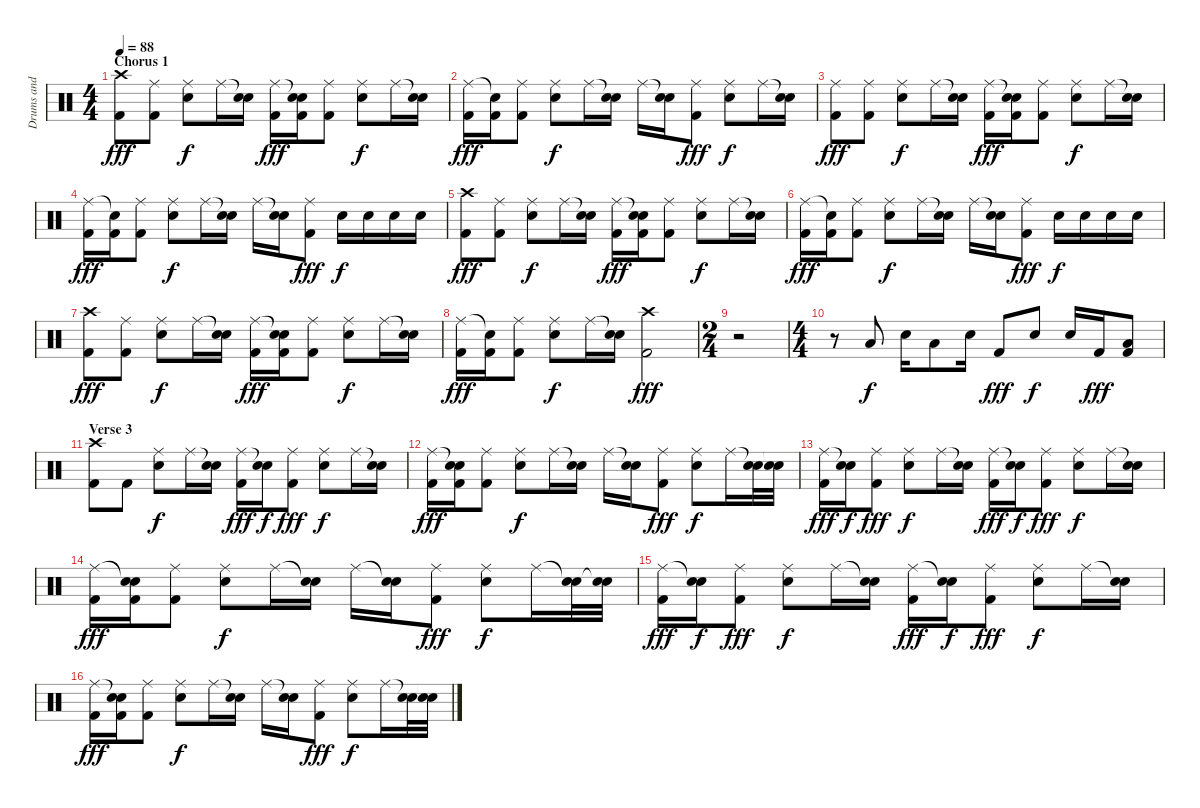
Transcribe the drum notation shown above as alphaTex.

\track ("Drums and Percussion" "Drums and ") {instrument percussion}
\staff {score}
\articulation defaults
\ts (4 4)
\section ("" "Chorus 1")
\tempo 88
\clef neutral
\ks c
("Crash high (hit)" "Kick (hit) 2").8{dy fff} ("Ride (middle)" "Kick (hit) 2").8 ("Ride (middle)" "Snare (hit) 2").8{dy f} "Ride (middle)".16 ("Snare (hit)"{t} "Snare (hit) 2").16 ("Ride (middle)" "Kick (hit) 2").16{dy fff} ("Snare (hit)"{t} "Snare (hit) 2" "Kick (hit) 2").16 ("Ride (middle)" "Kick (hit) 2").8 ("Ride (middle)" "Snare (hit) 2").8{dy f} "Ride (middle)".16 ("Snare (hit)"{t} "Snare (hit) 2").16 |
("Ride (middle)" "Kick (hit) 2").16{dy fff} ("Snare (hit)"{t} "Kick (hit) 2").16 ("Ride (middle)" "Kick (hit) 2").8 ("Ride (middle)" "Snare (hit) 2").8{dy f} "Ride (middle)".16 ("Snare (hit)"{t} "Snare (hit) 2").16 "Ride (middle)".16 ("Snare (hit)"{t} "Snare (hit) 2").16 ("Ride (middle)" "Kick (hit) 2").8{dy fff} ("Ride (middle)" "Snare (hit) 2").8{dy f} "Ride (middle)".16 ("Snare (hit)"{t} "Snare (hit) 2").16 |
("Ride (middle)" "Kick (hit) 2").8{dy fff} ("Ride (middle)" "Kick (hit) 2").8 ("Ride (middle)" "Snare (hit) 2").8{dy f} "Ride (middle)".16 ("Snare (hit)"{t} "Snare (hit) 2").16 ("Ride (middle)" "Kick (hit) 2").16{dy fff} ("Snare (hit)"{t} "Snare (hit) 2" "Kick (hit) 2").16 ("Ride (middle)" "Kick (hit) 2").8 ("Ride (middle)" "Snare (hit) 2").8{dy f} "Ride (middle)".16 ("Snare (hit)"{t} "Snare (hit) 2").16 |
("Ride (middle)" "Kick (hit) 2").16{dy fff} ("Snare (hit)"{t} "Kick (hit) 2").16 ("Ride (middle)" "Kick (hit) 2").8 ("Ride (middle)" "Snare (hit) 2").8{dy f} "Ride (middle)".16 ("Snare (hit)"{t} "Snare (hit) 2").16 "Ride (middle)".16 ("Snare (hit)"{t} "Snare (hit) 2").16 ("Ride (middle)" "Kick (hit) 2").8{dy fff} "Snare (hit) 2".16{dy f} "Snare (hit) 2".16 "Snare (hit) 2".16 "Snare (hit) 2".16 |
("Crash high (hit)" "Kick (hit) 2").8{dy fff} ("Ride (middle)" "Kick (hit) 2").8 ("Ride (middle)" "Snare (hit) 2").8{dy f} "Ride (middle)".16 ("Snare (hit)"{t} "Snare (hit) 2").16 ("Ride (middle)" "Kick (hit) 2").16{dy fff} ("Snare (hit)"{t} "Snare (hit) 2" "Kick (hit) 2").16 ("Ride (middle)" "Kick (hit) 2").8 ("Ride (middle)" "Snare (hit) 2").8{dy f} "Ride (middle)".16 ("Snare (hit)"{t} "Snare (hit) 2").16 |
("Ride (middle)" "Kick (hit) 2").16{dy fff} ("Snare (hit)"{t} "Kick (hit) 2").16 ("Ride (middle)" "Kick (hit) 2").8 ("Ride (middle)" "Snare (hit) 2").8{dy f} "Ride (middle)".16 ("Snare (hit)"{t} "Snare (hit) 2").16 "Ride (middle)".16 ("Snare (hit)"{t} "Snare (hit) 2").16 ("Ride (middle)" "Kick (hit) 2").8{dy fff} "Snare (hit) 2".16{dy f} "Snare (hit) 2".16 "Snare (hit) 2".16 "Snare (hit) 2".16 |
("Crash high (hit)" "Kick (hit) 2").8{dy fff} ("Ride (middle)" "Kick (hit) 2").8 ("Ride (middle)" "Snare (hit) 2").8{dy f} "Ride (middle)".16 ("Snare (hit)"{t} "Snare (hit) 2").16 ("Ride (middle)" "Kick (hit) 2").16{dy fff} ("Snare (hit)"{t} "Snare (hit) 2" "Kick (hit) 2").16 ("Ride (middle)" "Kick (hit) 2").8 ("Ride (middle)" "Snare (hit) 2").8{dy f} "Ride (middle)".16 ("Snare (hit)"{t} "Snare (hit) 2").16 |
("Ride (middle)" "Kick (hit) 2").16{dy fff} ("Snare (hit)"{t} "Kick (hit) 2").16 ("Ride (middle)" "Kick (hit) 2").8 ("Ride (middle)" "Snare (hit) 2").8{dy f} "Ride (middle)".16 ("Snare (hit)"{t} "Snare (hit) 2").16 ("Crash high (hit)" "Kick (hit) 2").2{dy fff} |
\ts (2 4)
r.2 |
\ts (4 4)
r.8 "Low Tom (hit)".8{dy f} "Snare (hit) 2".16 "Low Tom (hit)".8 "Snare (hit) 2".16 "Kick (hit) 2".8{dy fff} "Snare (hit) 2".8{dy f} "Snare (hit) 2".16 "Kick (hit) 2".16{dy fff} ("Low Tom (hit)" "Kick (hit) 2").8 |
\section ("" "Verse 3")
("Crash high (hit)" "Kick (hit) 2").8 "Kick (hit) 2".8 ("Ride (middle)" "Snare (hit) 2").8{dy f} "Ride (middle)".16 ("Snare (hit)"{t} "Snare (hit) 2").16 ("Ride (middle)" "Kick (hit) 2").16{dy fff} ("Snare (hit)"{t} "Snare (hit) 2").16{dy f} ("Ride (middle)" "Kick (hit) 2").8{dy fff} ("Ride (middle)" "Snare (hit) 2").8{dy f} "Ride (middle)".16 ("Snare (hit)"{t} "Snare (hit) 2").16 |
("Ride (middle)" "Kick (hit) 2").16{dy fff} ("Snare (hit)"{t} "Snare (hit) 2" "Kick (hit) 2").16 ("Ride (middle)" "Kick (hit) 2").8 ("Ride (middle)" "Snare (hit) 2").8{dy f} "Ride (middle)".16 ("Snare (hit)"{t} "Snare (hit) 2").16 "Ride (middle)".16 ("Snare (hit)"{t} "Snare (hit) 2").16 ("Ride (middle)" "Kick (hit) 2").8{dy fff} ("Ride (middle)" "Snare (hit) 2").8{dy f} "Ride (middle)".16 ("Snare (hit)"{t} "Snare (hit) 2").32 ("Snare (hit)"{t} "Snare (hit) 2").32 |
("Ride (middle)" "Kick (hit) 2").16{dy fff} ("Snare (hit)"{t} "Snare (hit) 2").16{dy f} ("Ride (middle)" "Kick (hit) 2").8{dy fff} ("Ride (middle)" "Snare (hit) 2").8{dy f} "Ride (middle)".16 ("Snare (hit)"{t} "Snare (hit) 2").16 ("Ride (middle)" "Kick (hit) 2").16{dy fff} ("Snare (hit)"{t} "Snare (hit) 2").16{dy f} ("Ride (middle)" "Kick (hit) 2").8{dy fff} ("Ride (middle)" "Snare (hit) 2").8{dy f} "Ride (middle)".16 ("Snare (hit)"{t} "Snare (hit) 2").16 |
("Ride (middle)" "Kick (hit) 2").16{dy fff} ("Snare (hit)"{t} "Snare (hit) 2" "Kick (hit) 2").16 ("Ride (middle)" "Kick (hit) 2").8 ("Ride (middle)" "Snare (hit) 2").8{dy f} "Ride (middle)".16 ("Snare (hit)"{t} "Snare (hit) 2").16 "Ride (middle)".16 ("Snare (hit)"{t} "Snare (hit) 2").16 ("Ride (middle)" "Kick (hit) 2").8{dy fff} ("Ride (middle)" "Snare (hit) 2").8{dy f} "Ride (middle)".16 ("Snare (hit)"{t} "Snare (hit) 2").32 ("Snare (hit)"{t} "Snare (hit) 2").32 |
("Ride (middle)" "Kick (hit) 2").16{dy fff} ("Snare (hit)"{t} "Snare (hit) 2").16{dy f} ("Ride (middle)" "Kick (hit) 2").8{dy fff} ("Ride (middle)" "Snare (hit) 2").8{dy f} "Ride (middle)".16 ("Snare (hit)"{t} "Snare (hit) 2").16 ("Ride (middle)" "Kick (hit) 2").16{dy fff} ("Snare (hit)"{t} "Snare (hit) 2").16{dy f} ("Ride (middle)" "Kick (hit) 2").8{dy fff} ("Ride (middle)" "Snare (hit) 2").8{dy f} "Ride (middle)".16 ("Snare (hit)"{t} "Snare (hit) 2").16 |
("Ride (middle)" "Kick (hit) 2").16{dy fff} ("Snare (hit)"{t} "Snare (hit) 2" "Kick (hit) 2").16 ("Ride (middle)" "Kick (hit) 2").8 ("Ride (middle)" "Snare (hit) 2").8{dy f} "Ride (middle)".16 ("Snare (hit)"{t} "Snare (hit) 2").16 "Ride (middle)".16 ("Snare (hit)"{t} "Snare (hit) 2").16 ("Ride (middle)" "Kick (hit) 2").8{dy fff} ("Ride (middle)" "Snare (hit) 2").8{dy f} "Ride (middle)".16 ("Snare (hit)"{t} "Snare (hit) 2").32 ("Snare (hit)"{t} "Snare (hit) 2").32
